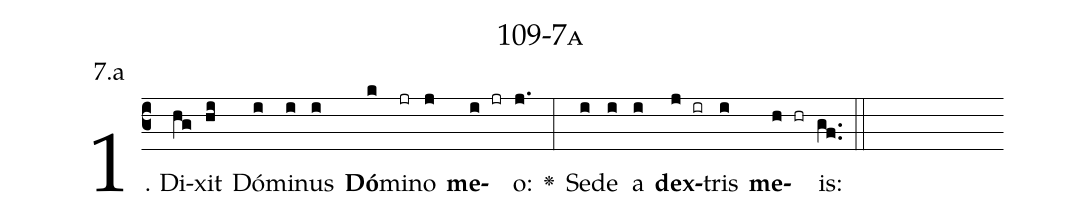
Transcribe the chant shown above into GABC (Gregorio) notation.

name: 109-7a;
annotation: 7.a;
%%
(c3)1. Di(hg)xit(hi) Dó(i)mi(i)nus(i) <b>Dó</b>(k)mi(jr)no(j) <b>me</b>(i jr)o:(j.) <v>\greheightstar</v>(:) Se(i)de(i) a(i) <b>dex</b>(j ir)tris(i) <b>me</b>(h hr)is:(gf..) (::)
